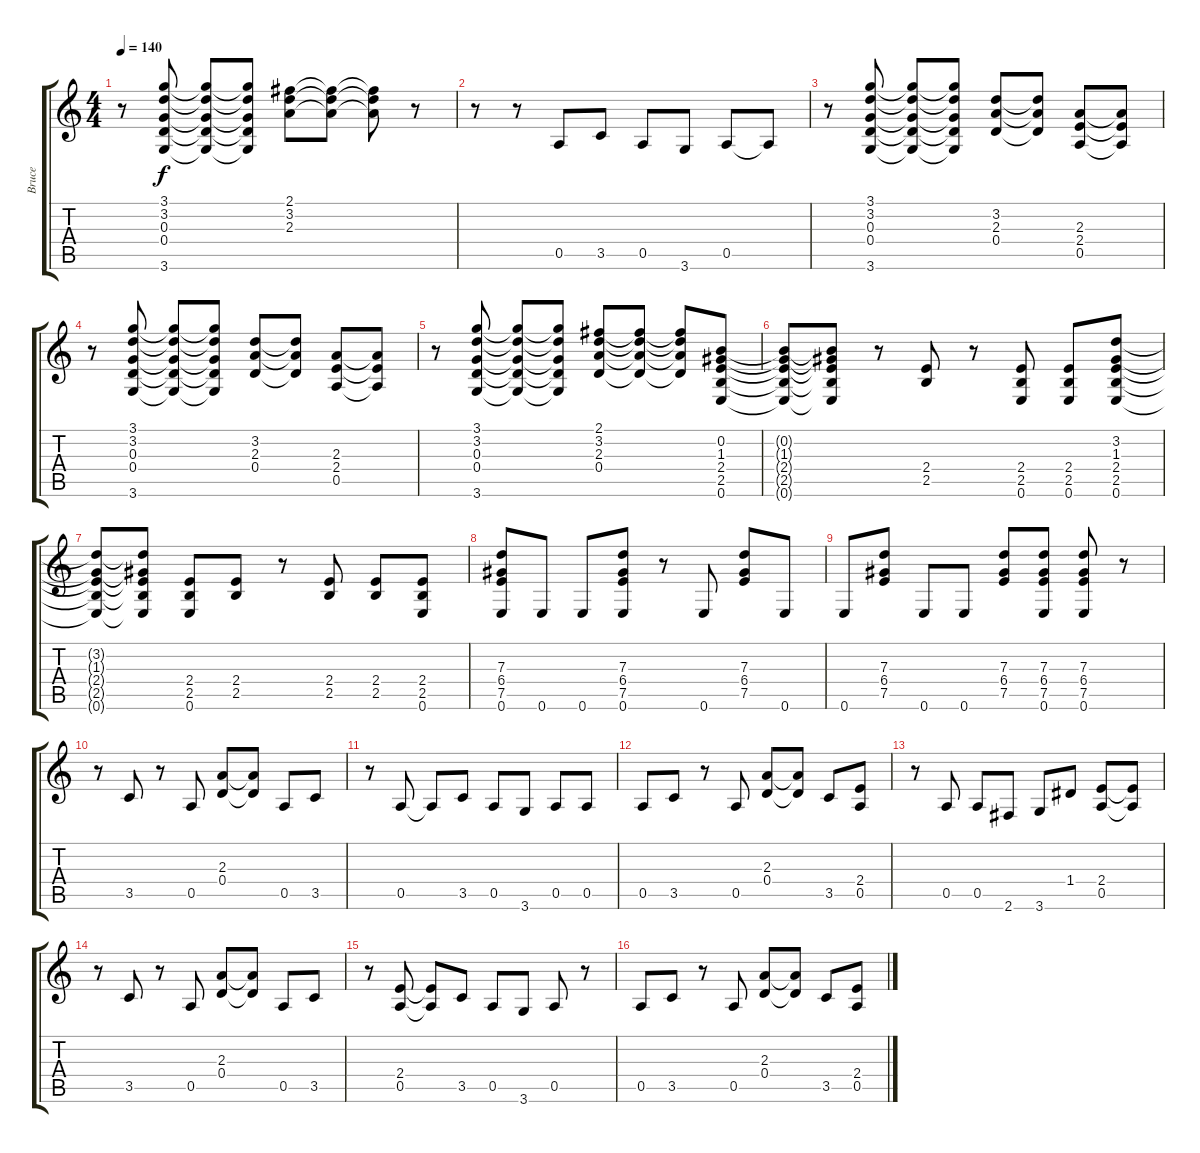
\track ("Bruce" "Bruce") {instrument electricguitarjazz}
\staff {score tabs}
\tuning (E4 B3 G3 D3 A2 E2) {hide}
\ts (4 4)
\tempo 140
\clef g2
\ks c
r.8{dy f} (3.1 3.2 0.3 0.4 3.6).8 (3.1{t} 3.2{t} 0.3{t} 0.4{t} 3.6{t}).8 (3.1{t} 3.2{t} 0.3{t} 0.4{t} 3.6{t}).8 (2.1 3.2 2.3).8 (2.1{t} 3.2{t} 2.3{t}).8 (2.1{t} 3.2{t} 2.3{t}).8 r.8 |
r.8 r.8 0.5.8 3.5.8 0.5.8 3.6.8 0.5.8 0.5{t}.8 |
r.8 (3.1 3.2 0.3 0.4 3.6).8 (3.1{t} 3.2{t} 0.3{t} 0.4{t} 3.6{t}).8 (3.1{t} 3.2{t} 0.3{t} 0.4{t} 3.6{t}).8 (3.2 2.3 0.4).8 (3.2{t} 2.3{t} 0.4{t}).8 (2.3 2.4 0.5).8 (2.3{t} 2.4{t} 0.5{t}).8 |
r.8 (3.1 3.2 0.3 0.4 3.6).8 (3.1{t} 3.2{t} 0.3{t} 0.4{t} 3.6{t}).8 (3.1{t} 3.2{t} 0.3{t} 0.4{t} 3.6{t}).8 (3.2 2.3 0.4).8 (3.2{t} 2.3{t} 0.4{t}).8 (2.3 2.4 0.5).8 (2.3{t} 2.4{t} 0.5{t}).8 |
r.8 (3.1 3.2 0.3 0.4 3.6).8 (3.1{t} 3.2{t} 0.3{t} 0.4{t} 3.6{t}).8 (3.1{t} 3.2{t} 0.3{t} 0.4{t} 3.6{t}).8 (2.1 3.2 2.3 0.4).8 (2.1{t} 3.2{t} 2.3{t} 0.4{t}).8 (2.1{t} 3.2{t} 2.3{t} 0.4{t}).8 (0.2 1.3 2.4 2.5 0.6).8 |
(0.2{t} 1.3{t} 2.4{t} 2.5{t} 0.6{t}).8 (0.2{t} 1.3{t} 2.4{t} 2.5{t} 0.6{t}).8 r.8 (2.4 2.5).8 r.8 (2.4 2.5 0.6).8 (2.4 2.5 0.6).8 (3.2 1.3 2.4 2.5 0.6).8 |
(3.2{t} 1.3{t} 2.4{t} 2.5{t} 0.6{t}).8 (3.2{t} 1.3{t} 2.4{t} 2.5{t} 0.6{t}).8 (2.4 2.5 0.6).8 (2.4 2.5).8 r.8 (2.4 2.5).8 (2.4 2.5).8 (2.4 2.5 0.6).8 |
(7.3 6.4 7.5 0.6).8 0.6.8 0.6.8 (7.3 6.4 7.5 0.6).8 r.8 0.6.8 (7.3 6.4 7.5).8 0.6.8 |
0.6.8 (7.3 6.4 7.5).8 0.6.8 0.6.8 (7.3 6.4 7.5).8 (7.3 6.4 7.5 0.6).8 (7.3 6.4 7.5 0.6).8 r.8 |
r.8 3.5.8 r.8 0.5.8 (2.3 0.4).8 (2.3{t} 0.4{t}).8 0.5.8 3.5.8 |
r.8 0.5.8 0.5{t}.8 3.5.8 0.5.8 3.6.8 0.5.8 0.5.8 |
0.5.8 3.5.8 r.8 0.5.8 (2.3 0.4).8 (2.3{t} 0.4{t}).8 3.5.8 (2.4 0.5).8 |
r.8 0.5.8 0.5.8 2.6.8 3.6.8 1.4.8 (2.4 0.5).8 (2.4{t} 0.5{t}).8 |
r.8 3.5.8 r.8 0.5.8 (2.3 0.4).8 (2.3{t} 0.4{t}).8 0.5.8 3.5.8 |
r.8 (2.4 0.5).8 (2.4{t} 0.5{t}).8 3.5.8 0.5.8 3.6.8 0.5.8 r.8 |
0.5.8 3.5.8 r.8 0.5.8 (2.3 0.4).8 (2.3{t} 0.4{t}).8 3.5.8 (2.4 0.5).8
